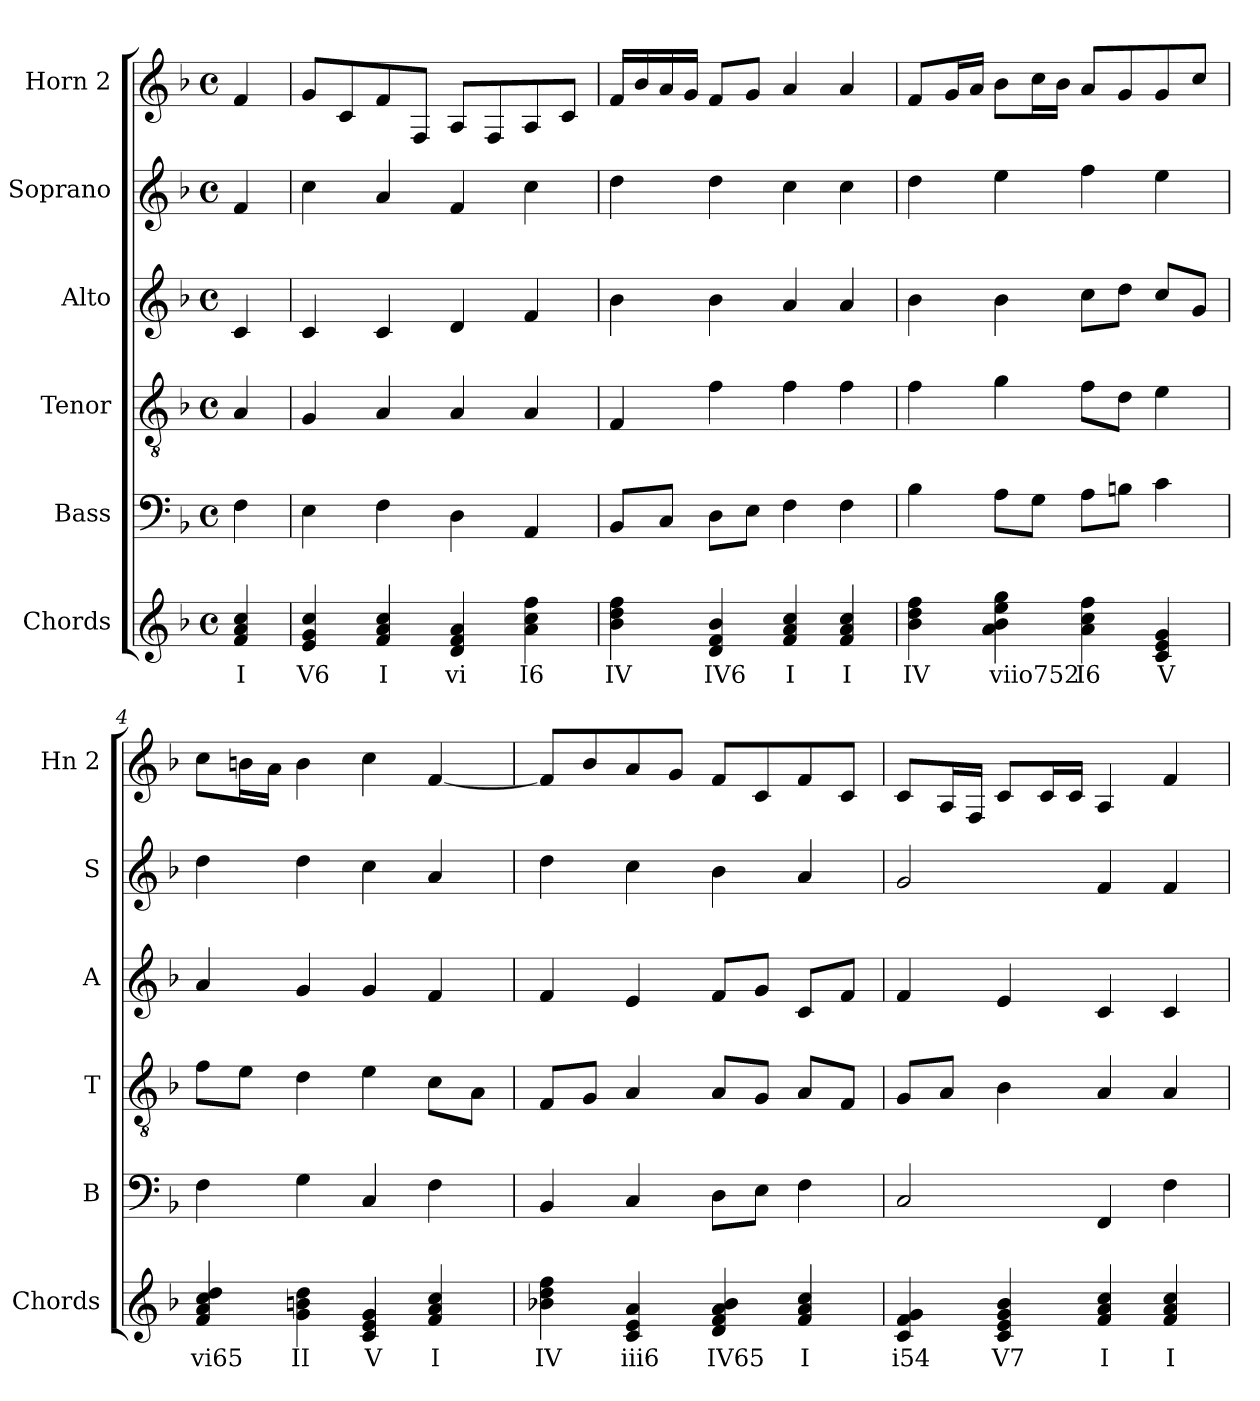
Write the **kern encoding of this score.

**kern	**text	**kern	**kern	**kern	**kern	**kern
*part6	*part6	*part5	*part4	*part3	*part2	*part1
*staff6	*staff6	*staff5	*staff4	*staff3	*staff2	*staff1
*I"Chords	*	*I"Bass	*I"Tenor	*I"Alto	*I"Soprano	*I"Horn 2
*I'Chords	*	*I'B	*I'T	*I'A	*I'S	*I'Hn 2
*clefG2	*	*clefF4	*clefGv2	*clefG2	*clefG2	*clefG2
*k[b-]	*	*k[b-]	*k[b-]	*k[b-]	*k[b-]	*k[b-]
*F:	*	*F:	*F:	*F:	*F:	*F:
*M4/4	*	*M4/4	*M4/4	*M4/4	*M4/4	*M4/4
*met(c)	*	*met(c)	*met(c)	*met(c)	*met(c)	*met(c)
=	=	=	=	=	=	=
4fi 4ai 4cci	I	4F\	4A/	4c/	4f/	4f/
=1	=1	=1	=1	=1	=1	=1
4ei 4gi 4cci	V6	4E\	4G/	4c/	4cc\	8g/L
.	.	.	.	.	.	8c/
4fi 4ai 4cci	I	4F\	4A/	4c/	4a/	8f/
.	.	.	.	.	.	8F/J
4di 4fi 4ai	vi	4D\	4A/	4d/	4f/	8A/L
.	.	.	.	.	.	8F/
4ai 4cci 4ffi	I6	4AA/	4A/	4f/	4cc\	8A/
.	.	.	.	.	.	8c/J
=2	=2	=2	=2	=2	=2	=2
4b-i 4ddi 4ffi	IV	8BB-/L	4F/	4b-\	4dd\	16f/LL
.	.	.	.	.	.	16b-/
.	.	8C/J	.	.	.	16a/
.	.	.	.	.	.	16g/JJ
4di 4fi 4b-i	IV6	8D\L	4f\	4b-\	4dd\	8f/L
.	.	8E\J	.	.	.	8g/J
4fi 4ai 4cci	I	4F\	4f\	4a/	4cc\	4a/
4fi 4ai 4cci	I	4F\	4f\	4a/	4cc\	4a/
=3	=3	=3	=3	=3	=3	=3
4b-i 4ddi 4ffi	IV	4B-\	4f\	4b-\	4dd\	8f/L
.	.	.	.	.	.	16g/L
.	.	.	.	.	.	16a/JJ
4ai 4b-i 4eei 4ggi	viio752	8A\L	4g\	4b-\	4ee\	8b-\L
.	.	8G\J	.	.	.	16cc\L
.	.	.	.	.	.	16b-\JJ
4ai 4cci 4ffi	I6	8A\L	8f\L	8cc\L	4ff\	8a/L
.	.	8Bn\J	8d\J	8dd\J	.	8g/
4ci 4ei 4gi	V	4c\	4e\	8cc/L	4ee\	8g/
.	.	.	.	8g/J	.	8cc/J
!!LO:LB:g=z
=4	=4	=4	=4	=4	=4	=4
4fi 4ai 4cci 4ddi	vi65	4F\	8f\L	4a/	4dd\	8cc\L
.	.	.	8e\J	.	.	16bn\L
.	.	.	.	.	.	16a\JJ
4gi 4bni 4ddi	II	4G\	4d\	4g/	4dd\	4b\
4ci 4ei 4gi	V	4C/	4e\	4g/	4cc\	4cc\
4fi 4ai 4cci	I	4F\	8c\L	4f/	4a/	[4f/
.	.	.	8A\J	.	.	.
=5	=5	=5	=5	=5	=5	=5
4b-Xi 4ddi 4ffi	IV	4BB-/	8F/L	4f/	4dd\	8f/L]
.	.	.	8G/J	.	.	8b-/
4ci 4ei 4ai	iii6	4C/	4A/	4e/	4cc\	8a/
.	.	.	.	.	.	8g/J
4di 4fi 4ai 4b-i	IV65	8D\L	8A/L	8f/L	4b-\	8f/L
.	.	8E\J	8G/J	8g/J	.	8c/
4fi 4ai 4cci	I	4F\	8A/L	8c/L	4a/	8f/
.	.	.	8F/J	8f/J	.	8c/J
=6	=6	=6	=6	=6	=6	=6
4ci 4fi 4gi	i54	2C/	8G/L	4f/	2g/	8c/L
.	.	.	8A/J	.	.	16A/L
.	.	.	.	.	.	16F/JJ
4ci 4ei 4gi 4b-i	V7	.	4B-\	4e/	.	8c/L
.	.	.	.	.	.	16c/L
.	.	.	.	.	.	16c/JJ
4fi 4ai 4cci	I	4FF/	4A/	4c/	4f/	4A/
4fi 4ai 4cci	I	4F\	4A/	4c/	4f/	4f/
=	=	=	=	=	=	=
*-	*-	*-	*-	*-	*-	*-
